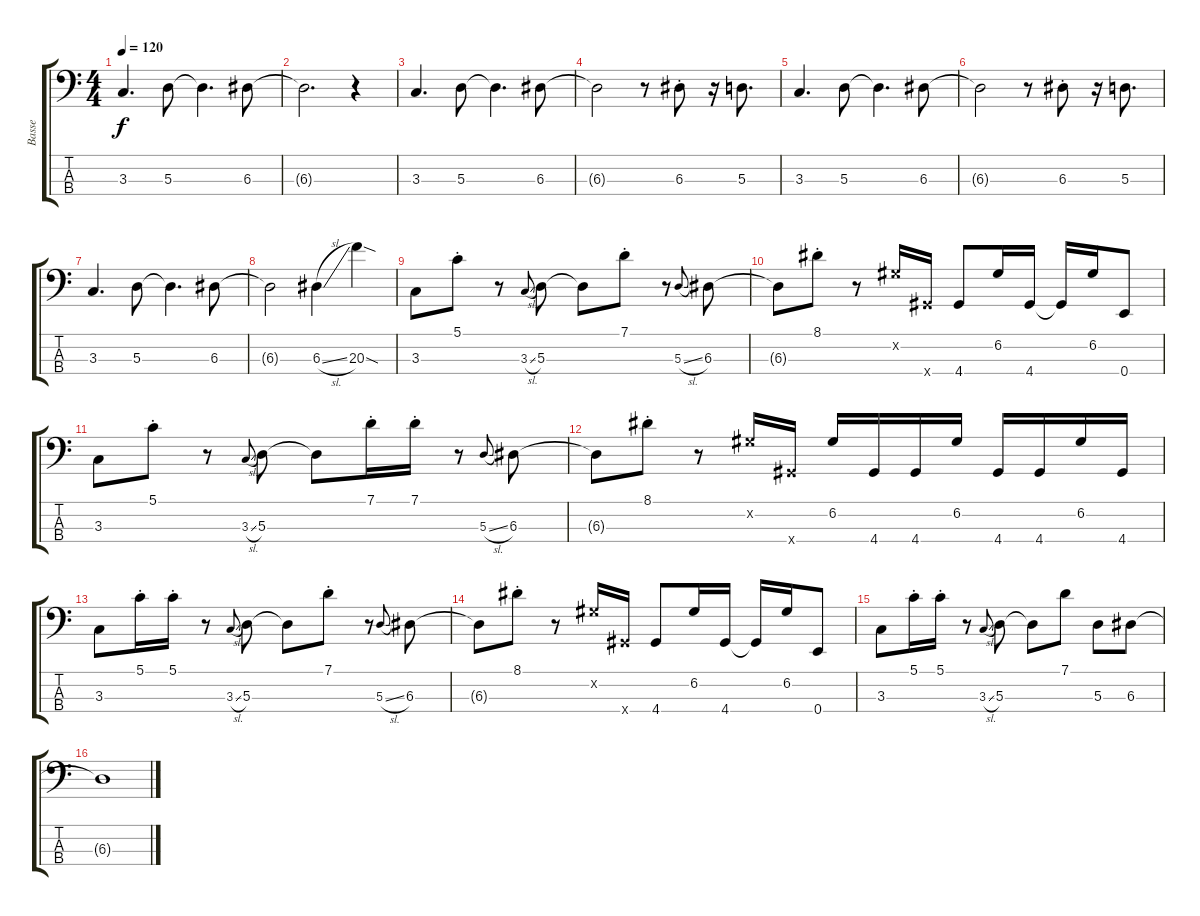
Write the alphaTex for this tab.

\track ("Basse" "Basse") {instrument electricbassfinger}
\staff {score tabs}
\tuning (G2 D2 A1 E1) {hide}
\ts (4 4)
\tempo 120
\clef f4
\ks c
3.3.4{d dy f instrument electricbassfinger} 5.3.8 5.3{t}.4{d} 6.3.8 |
6.3{t}.2{d} r.4 |
3.3.4{d} 5.3.8 5.3{t}.4{d} 6.3.8 |
6.3{t}.2 r.8 6.3{st}.8 r.16 5.3.8{d} |
3.3.4{d} 5.3.8 5.3{t}.4{d} 6.3.8 |
6.3{t}.2 r.8 6.3{st}.8 r.16 5.3.8{d} |
3.3.4{d} 5.3.8 5.3{t}.4{d} 6.3.8 |
6.3{t}.2 6.3{sl}.4 20.3{sod}.4 |
3.3.8 5.1{st}.8 r.8 3.3{sl}.8{gr onbeat} 5.3.8 5.3{t}.8 7.1{st}.8 r.8 5.3{sl}.8{gr onbeat} 6.3.8 |
6.3{t}.8 8.1{st}.8 r.8 6.2{x}.16 4.4{x}.16 4.4.8 6.2.16 4.4.16 4.4{t}.16 6.2.16 0.4.8 |
3.3.8 5.1{st}.8 r.8 3.3{sl}.8{gr onbeat} 5.3.8 5.3{t}.8 7.1{st}.16 7.1{st}.16 r.8 5.3{sl}.8{gr onbeat} 6.3.8 |
6.3{t}.8 8.1{st}.8 r.8 6.2{x}.16 4.4{x}.16 6.2.16 4.4.16 4.4.16 6.2.16 4.4.16 4.4.16 6.2.16 4.4.16 |
3.3.8 5.1{st}.16 5.1{st}.16 r.8 3.3{sl}.8{gr onbeat} 5.3.8 5.3{t}.8 7.1{st}.8 r.8 5.3{sl}.8{gr onbeat} 6.3.8 |
6.3{t}.8 8.1{st}.8 r.8 6.2{x}.16 4.4{x}.16 4.4.8 6.2.16 4.4.16 4.4{t}.16 6.2.16 0.4.8 |
3.3.8 5.1{st}.16 5.1{st}.16 r.8 3.3{sl}.8{gr onbeat} 5.3.8 5.3{t}.8 7.1.8 5.3.8 6.3.8 |
6.3{t}.1
